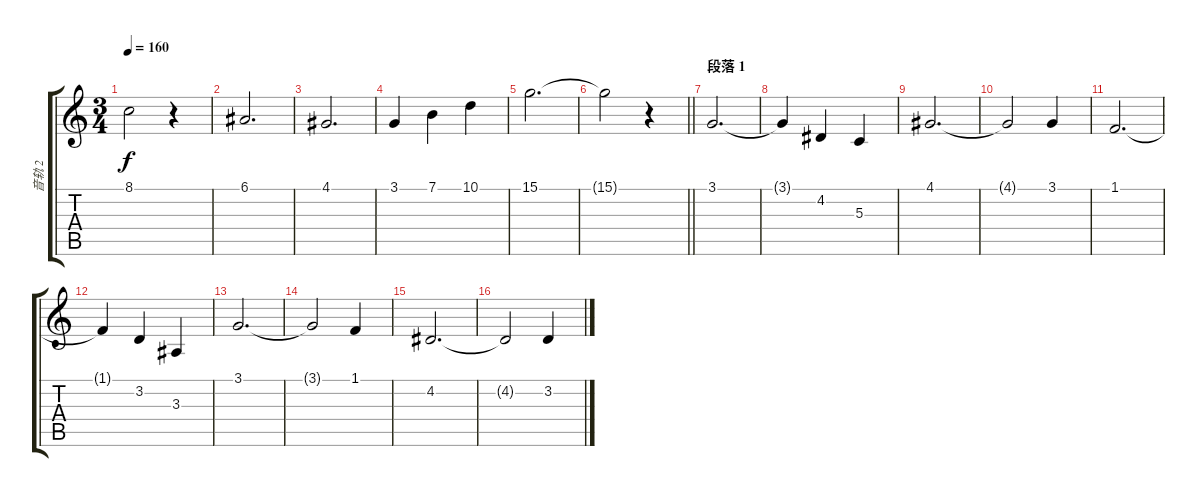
\track ("音轨 2" "音轨 2") {instrument pad4choir}
\staff {score tabs}
\tuning (E4 B3 G3 D3 A2 E2) {hide}
\ts (3 4)
\tempo 160
\clef g2
\ks c
8.1.2{txt " " dy f} r.4 |
6.1.2{d} |
4.1.2{d} |
3.1.4 7.1.4 10.1.4 |
15.1.2{d} |
\barLineRight lightlight
15.1{t}.2 r.4 |
\section ("" "段落 1")
3.1.2{d} |
3.1{t}.4 4.2.4 5.3.4 |
4.1.2{d} |
4.1{t}.2 3.1.4 |
1.1.2{d} |
1.1{t}.4 3.2.4 3.3.4 |
3.1.2{d} |
3.1{t}.2 1.1.4 |
4.2.2{d} |
4.2{t}.2 3.2.4
